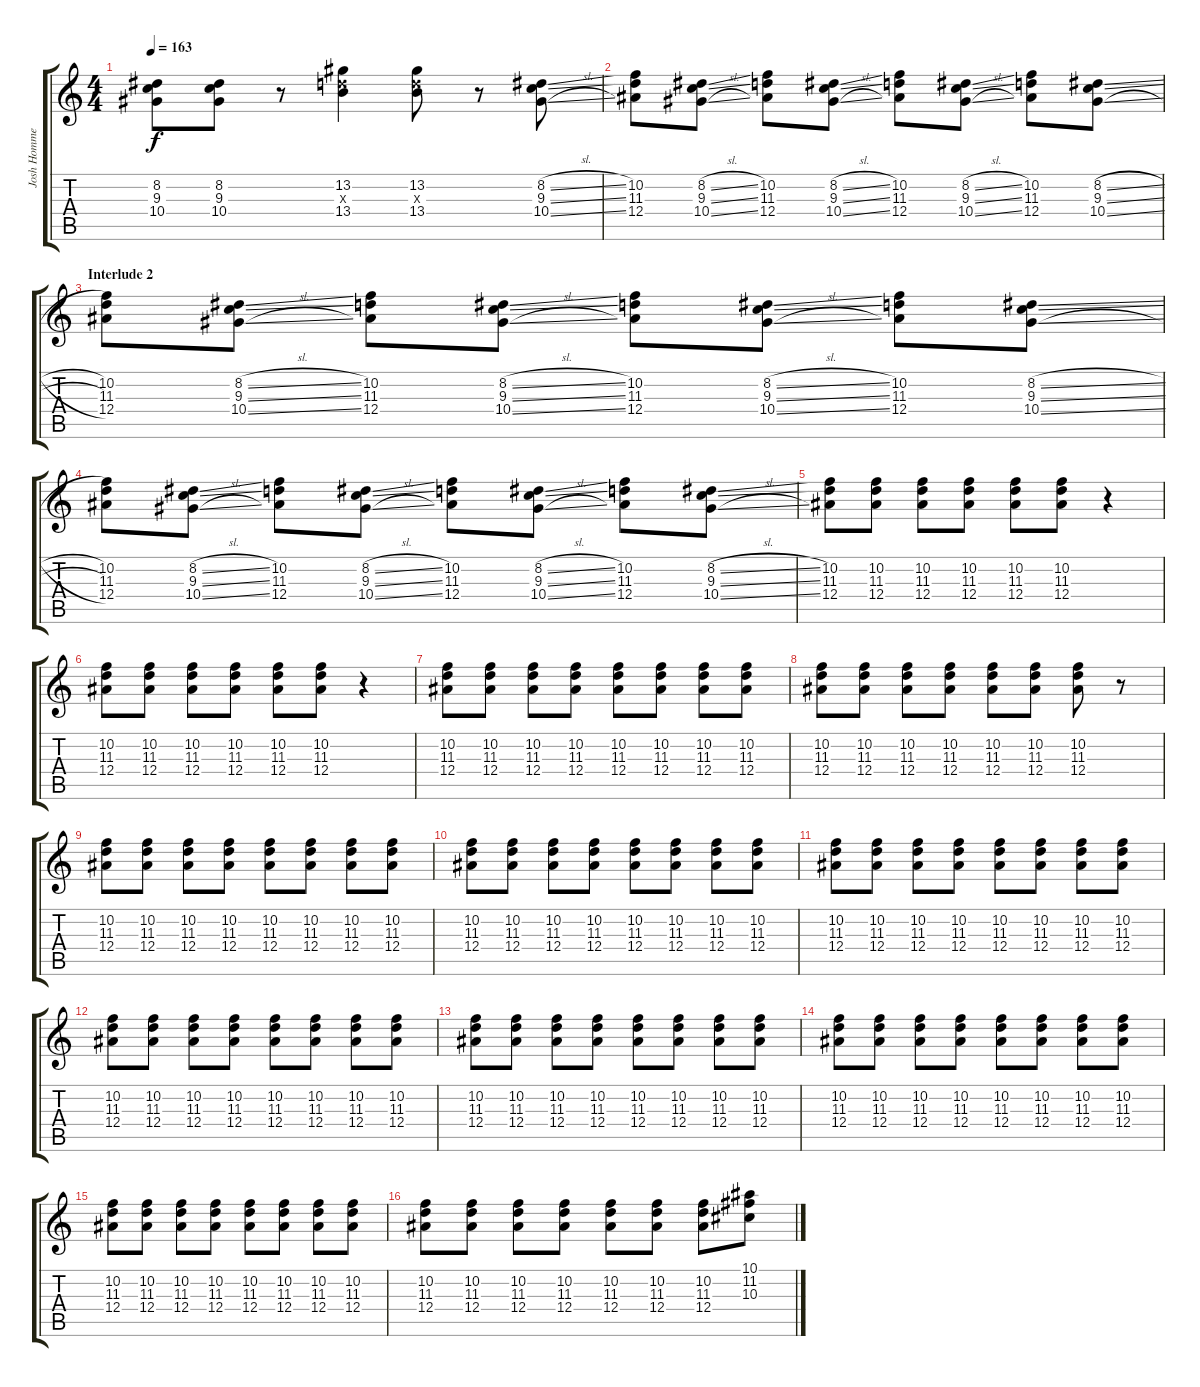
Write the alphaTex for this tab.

\track ("Josh Homme (Guitar 2)" "Josh Homme") {instrument overdrivenguitar}
\staff {score tabs}
\tuning (C4 G3 Eb3 Bb2 F2 C2) {hide}
\ts (4 4)
\tempo 163
\clef g2
\ks c
(8.2{t} 9.3{t} 10.4{t}).8{dy f} (8.2 9.3 10.4).8 r.8 (13.2 11.3{x} 13.4).4 (13.2 11.3{x} 13.4).8 r.8 (8.2{sl} 9.3{sl} 10.4{sl}).8 |
(10.2 11.3 12.4).8 (8.2{sl} 9.3{sl} 10.4{sl}).8 (10.2 11.3 12.4).8 (8.2{sl} 9.3{sl} 10.4{sl}).8 (10.2 11.3 12.4).8 (8.2{sl} 9.3{sl} 10.4{sl}).8 (10.2 11.3 12.4).8 (8.2{sl} 9.3{sl} 10.4{sl}).8 |
\section ("" "Interlude 2")
(10.2 11.3 12.4).8 (8.2{sl} 9.3{sl} 10.4{sl}).8 (10.2 11.3 12.4).8 (8.2{sl} 9.3{sl} 10.4{sl}).8 (10.2 11.3 12.4).8 (8.2{sl} 9.3{sl} 10.4{sl}).8 (10.2 11.3 12.4).8 (8.2{sl} 9.3{sl} 10.4{sl}).8 |
(10.2 11.3 12.4).8 (8.2{sl} 9.3{sl} 10.4{sl}).8 (10.2 11.3 12.4).8 (8.2{sl} 9.3{sl} 10.4{sl}).8 (10.2 11.3 12.4).8 (8.2{sl} 9.3{sl} 10.4{sl}).8 (10.2 11.3 12.4).8 (8.2{sl} 9.3{sl} 10.4{sl}).8 |
(10.2 11.3 12.4).8 (10.2 11.3 12.4).8 (10.2 11.3 12.4).8 (10.2 11.3 12.4).8 (10.2 11.3 12.4).8 (10.2 11.3 12.4).8 r.4 |
(10.2 11.3 12.4).8 (10.2 11.3 12.4).8 (10.2 11.3 12.4).8 (10.2 11.3 12.4).8 (10.2 11.3 12.4).8 (10.2 11.3 12.4).8 r.4 |
(10.2 11.3 12.4).8 (10.2 11.3 12.4).8 (10.2 11.3 12.4).8 (10.2 11.3 12.4).8 (10.2 11.3 12.4).8 (10.2 11.3 12.4).8 (10.2 11.3 12.4).8 (10.2 11.3 12.4).8 |
(10.2 11.3 12.4).8 (10.2 11.3 12.4).8 (10.2 11.3 12.4).8 (10.2 11.3 12.4).8 (10.2 11.3 12.4).8 (10.2 11.3 12.4).8 (10.2 11.3 12.4).8 r.8 |
(10.2 11.3 12.4).8 (10.2 11.3 12.4).8 (10.2 11.3 12.4).8 (10.2 11.3 12.4).8 (10.2 11.3 12.4).8 (10.2 11.3 12.4).8 (10.2 11.3 12.4).8 (10.2 11.3 12.4).8 |
(10.2 11.3 12.4).8 (10.2 11.3 12.4).8 (10.2 11.3 12.4).8 (10.2 11.3 12.4).8 (10.2 11.3 12.4).8 (10.2 11.3 12.4).8 (10.2 11.3 12.4).8 (10.2 11.3 12.4).8 |
(10.2 11.3 12.4).8 (10.2 11.3 12.4).8 (10.2 11.3 12.4).8 (10.2 11.3 12.4).8 (10.2 11.3 12.4).8 (10.2 11.3 12.4).8 (10.2 11.3 12.4).8 (10.2 11.3 12.4).8 |
(10.2 11.3 12.4).8 (10.2 11.3 12.4).8 (10.2 11.3 12.4).8 (10.2 11.3 12.4).8 (10.2 11.3 12.4).8 (10.2 11.3 12.4).8 (10.2 11.3 12.4).8 (10.2 11.3 12.4).8 |
(10.2 11.3 12.4).8 (10.2 11.3 12.4).8 (10.2 11.3 12.4).8 (10.2 11.3 12.4).8 (10.2 11.3 12.4).8 (10.2 11.3 12.4).8 (10.2 11.3 12.4).8 (10.2 11.3 12.4).8 |
(10.2 11.3 12.4).8 (10.2 11.3 12.4).8 (10.2 11.3 12.4).8 (10.2 11.3 12.4).8 (10.2 11.3 12.4).8 (10.2 11.3 12.4).8 (10.2 11.3 12.4).8 (10.2 11.3 12.4).8 |
(10.2 11.3 12.4).8 (10.2 11.3 12.4).8 (10.2 11.3 12.4).8 (10.2 11.3 12.4).8 (10.2 11.3 12.4).8 (10.2 11.3 12.4).8 (10.2 11.3 12.4).8 (10.2 11.3 12.4).8 |
(10.2 11.3 12.4).8 (10.2 11.3 12.4).8 (10.2 11.3 12.4).8 (10.2 11.3 12.4).8 (10.2 11.3 12.4).8 (10.2 11.3 12.4).8 (10.2 11.3 12.4).8 (10.1 11.2 10.3).8
